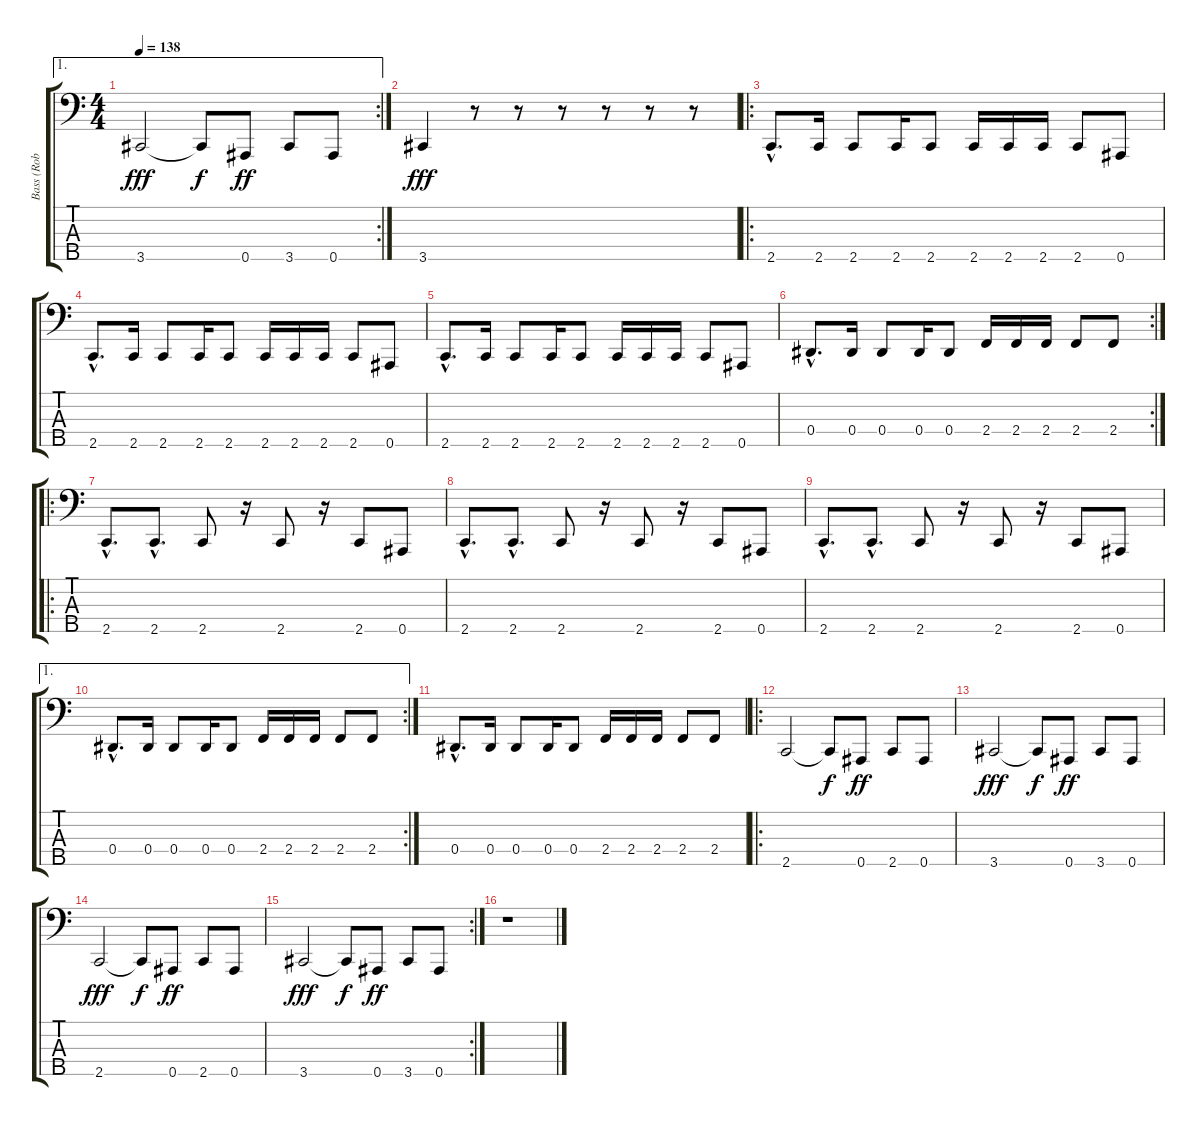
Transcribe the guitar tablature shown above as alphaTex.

\track ("Bass (Rob Garcia)" "Bass (Rob ") {instrument electricbassfinger}
\staff {score tabs}
\tuning (Gb2 Db2 Ab1 Eb1 Bb0) {hide}
\ae 1
\rc 2
\ts (4 4)
\tempo 138
\clef f4
\ks c
3.5.2{dy fff} 3.5{t}.8{dy f} 0.5.8{dy ff} 3.5.8 0.5.8 |
3.5.4{dy fff} r.8 r.8 r.8 r.8 r.8 r.8 |
\ro
2.5{hac}.8{d} 2.5.16 2.5.8 2.5.16 2.5.8 2.5.16 2.5.16 2.5.16 2.5.8 0.5.8 |
2.5{hac}.8{d} 2.5.16 2.5.8 2.5.16 2.5.8 2.5.16 2.5.16 2.5.16 2.5.8 0.5.8 |
2.5{hac}.8{d} 2.5.16 2.5.8 2.5.16 2.5.8 2.5.16 2.5.16 2.5.16 2.5.8 0.5.8 |
\rc 2
0.4{hac}.8{d} 0.4.16 0.4.8 0.4.16 0.4.8 2.4.16 2.4.16 2.4.16 2.4.8 2.4.8 |
\ro
2.5{hac}.8{d} 2.5{hac}.8{d} 2.5.8 r.16 2.5.8 r.16 2.5.8 0.5.8 |
2.5{hac}.8{d} 2.5{hac}.8{d} 2.5.8 r.16 2.5.8 r.16 2.5.8 0.5.8 |
2.5{hac}.8{d} 2.5{hac}.8{d} 2.5.8 r.16 2.5.8 r.16 2.5.8 0.5.8 |
\ae 1
\rc 2
0.4{hac}.8{d} 0.4.16 0.4.8 0.4.16 0.4.8 2.4.16 2.4.16 2.4.16 2.4.8 2.4.8 |
0.4{hac}.8{d} 0.4.16 0.4.8 0.4.16 0.4.8 2.4.16 2.4.16 2.4.16 2.4.8 2.4.8 |
\ro
2.5.2 2.5{t}.8{dy f} 0.5.8{dy ff} 2.5.8 0.5.8 |
3.5.2{dy fff} 3.5{t}.8{dy f} 0.5.8{dy ff} 3.5.8 0.5.8 |
2.5.2{dy fff} 2.5{t}.8{dy f} 0.5.8{dy ff} 2.5.8 0.5.8 |
\rc 2
3.5.2{dy fff} 3.5{t}.8{dy f} 0.5.8{dy ff} 3.5.8 0.5.8 |
r.1
